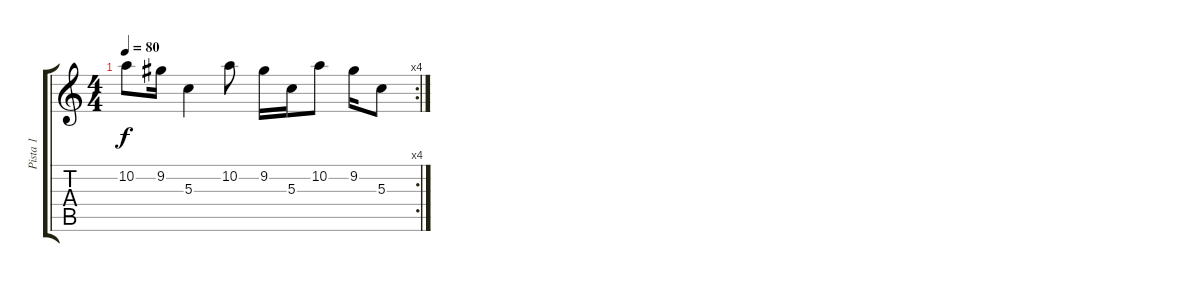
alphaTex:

\track ("Pista 1" "Pista 1") {instrument distortionguitar}
\staff {score tabs}
\tuning (E4 B3 G3 D3 A2 E2) {hide}
\rc 4
\ts (4 4)
\tempo 80
\clef g2
\ks c
10.2.8{dy f} 9.2.16 5.3.4 10.2.8 9.2.16 5.3.16 10.2.8 9.2.16 5.3.8
